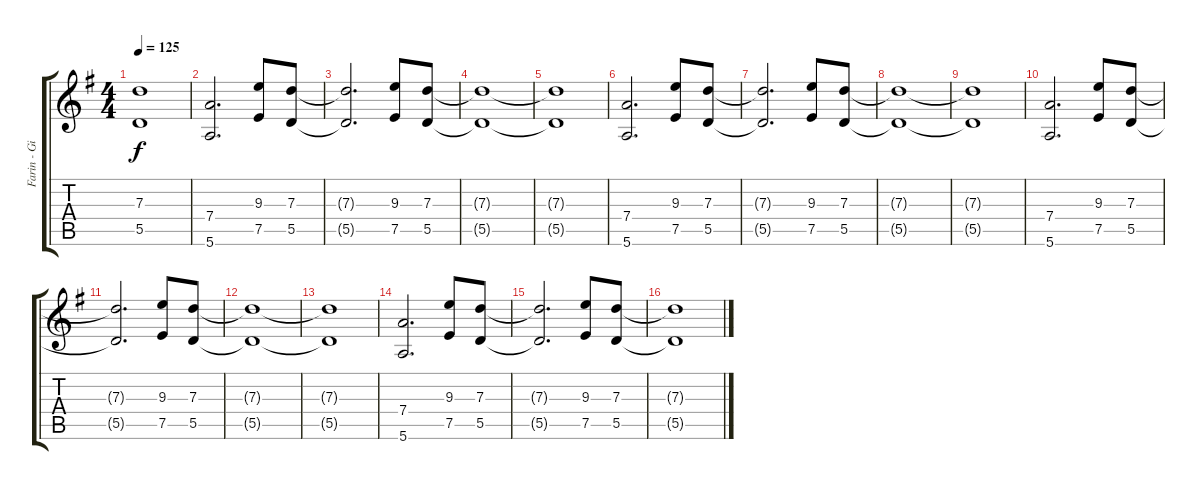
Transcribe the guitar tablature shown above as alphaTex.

\track ("Farin - Gitarre 2 (Verzerrt)" "Farin - Gi") {instrument distortionguitar}
\staff {score tabs}
\tuning (E4 B3 G3 D3 A2 E2) {hide}
\ts (4 4)
\tempo 125
\clef g2
\ks g
(7.3{t} 5.5{t}).1{dy f} |
(7.4 5.6).2{d} (9.3 7.5).8 (7.3 5.5).8 |
(7.3{t} 5.5{t}).2{d} (9.3 7.5).8 (7.3 5.5).8 |
(7.3{t} 5.5{t}).1 |
(7.3{t} 5.5{t}).1 |
(7.4 5.6).2{d} (9.3 7.5).8 (7.3 5.5).8 |
(7.3{t} 5.5{t}).2{d} (9.3 7.5).8 (7.3 5.5).8 |
(7.3{t} 5.5{t}).1 |
(7.3{t} 5.5{t}).1 |
(7.4 5.6).2{d} (9.3 7.5).8 (7.3 5.5).8 |
(7.3{t} 5.5{t}).2{d} (9.3 7.5).8 (7.3 5.5).8 |
(7.3{t} 5.5{t}).1 |
(7.3{t} 5.5{t}).1 |
(7.4 5.6).2{d} (9.3 7.5).8 (7.3 5.5).8 |
(7.3{t} 5.5{t}).2{d} (9.3 7.5).8 (7.3 5.5).8 |
(7.3{t} 5.5{t}).1
